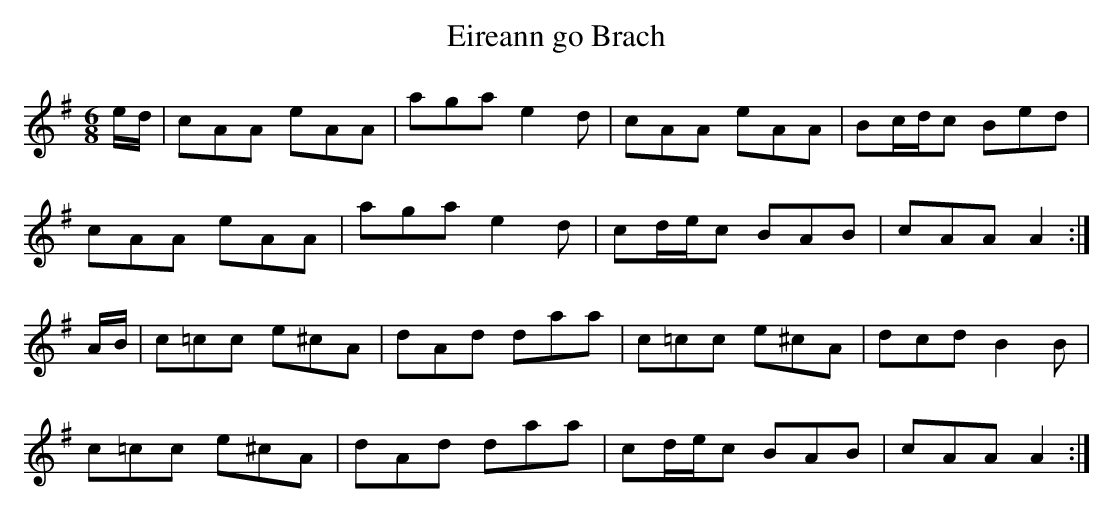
X:1
T: Eireann go Brach
L: 1/8
M: 6/8
K: Ador
e/d/|cAA eAA|aga e2d|cAA eAA|Bc/d/c Bed|
cAA eAA|aga e2d|cd/e/c BAB|cAA A2 :|
A/B/|c=cc e^cA|dAd daa|c=cc e^cA|dcd B2B|
c=cc e^cA|dAd daa|cd/e/c BAB|cAA A2 :|
